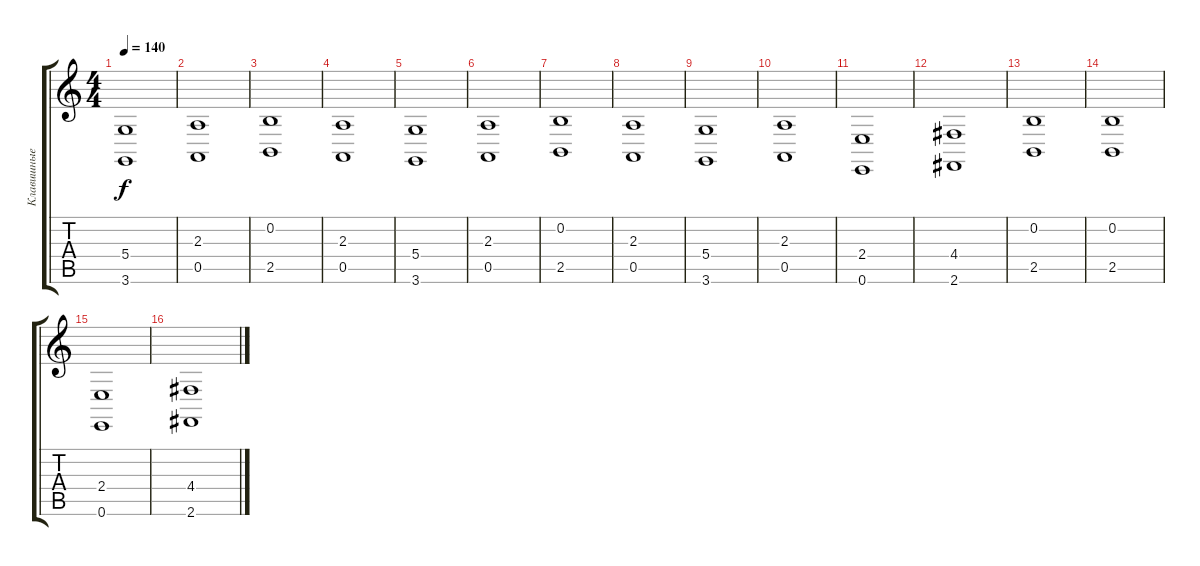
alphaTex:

\track ("Клавишные 3" "Клавишные ") {instrument electricgrandpiano}
\staff {score tabs}
\tuning (E4 B3 G3 D3 A2 E2) {hide}
\ts (4 4)
\tempo 140
\clef g2
\ks c
(5.4 3.6).1{dy f} |
(2.3 0.5).1 |
(0.2 2.5).1 |
(2.3 0.5).1 |
(5.4 3.6).1 |
(2.3 0.5).1 |
(0.2 2.5).1 |
(2.3 0.5).1 |
(5.4 3.6).1 |
(2.3 0.5).1 |
(2.4 0.6).1 |
(4.4 2.6).1 |
(0.2 2.5).1 |
(0.2 2.5).1 |
(2.4 0.6).1 |
(4.4 2.6).1
